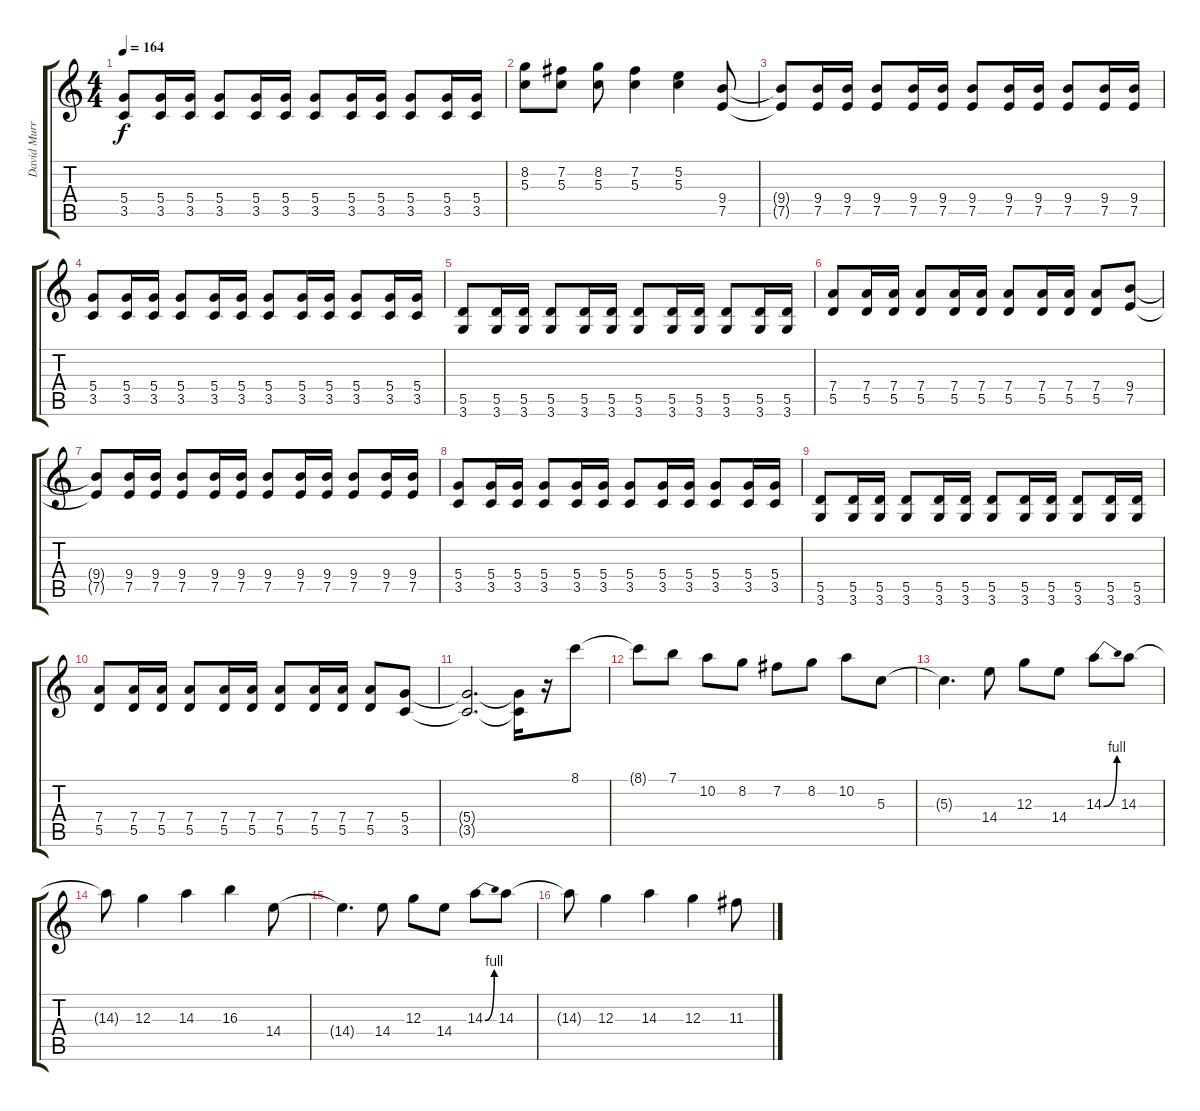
\track ("David Murray (Guitar 2)" "David Murr") {instrument distortionguitar}
\staff {score tabs}
\tuning (E4 B3 G3 D3 A2 E2) {hide}
\ts (4 4)
\tempo 164
\clef g2
\ks c
(5.4 3.5).8{dy f} (5.4 3.5).16 (5.4 3.5).16 (5.4 3.5).8 (5.4 3.5).16 (5.4 3.5).16 (5.4 3.5).8 (5.4 3.5).16 (5.4 3.5).16 (5.4 3.5).8 (5.4 3.5).16 (5.4 3.5).16 |
(8.2 5.3).8 (7.2 5.3).8 (8.2 5.3).8 (7.2 5.3).4 (5.2 5.3).4 (9.4 7.5).8 |
(9.4{t} 7.5{t}).8 (9.4 7.5).16 (9.4 7.5).16 (9.4 7.5).8 (9.4 7.5).16 (9.4 7.5).16 (9.4 7.5).8 (9.4 7.5).16 (9.4 7.5).16 (9.4 7.5).8 (9.4 7.5).16 (9.4 7.5).16 |
(5.4 3.5).8 (5.4 3.5).16 (5.4 3.5).16 (5.4 3.5).8 (5.4 3.5).16 (5.4 3.5).16 (5.4 3.5).8 (5.4 3.5).16 (5.4 3.5).16 (5.4 3.5).8 (5.4 3.5).16 (5.4 3.5).16 |
(5.5 3.6).8 (5.5 3.6).16 (5.5 3.6).16 (5.5 3.6).8 (5.5 3.6).16 (5.5 3.6).16 (5.5 3.6).8 (5.5 3.6).16 (5.5 3.6).16 (5.5 3.6).8 (5.5 3.6).16 (5.5 3.6).16 |
(7.4 5.5).8 (7.4 5.5).16 (7.4 5.5).16 (7.4 5.5).8 (7.4 5.5).16 (7.4 5.5).16 (7.4 5.5).8 (7.4 5.5).16 (7.4 5.5).16 (7.4 5.5).8 (9.4 7.5).8 |
(9.4{t} 7.5{t}).8 (9.4 7.5).16 (9.4 7.5).16 (9.4 7.5).8 (9.4 7.5).16 (9.4 7.5).16 (9.4 7.5).8 (9.4 7.5).16 (9.4 7.5).16 (9.4 7.5).8 (9.4 7.5).16 (9.4 7.5).16 |
(5.4 3.5).8 (5.4 3.5).16 (5.4 3.5).16 (5.4 3.5).8 (5.4 3.5).16 (5.4 3.5).16 (5.4 3.5).8 (5.4 3.5).16 (5.4 3.5).16 (5.4 3.5).8 (5.4 3.5).16 (5.4 3.5).16 |
(5.5 3.6).8 (5.5 3.6).16 (5.5 3.6).16 (5.5 3.6).8 (5.5 3.6).16 (5.5 3.6).16 (5.5 3.6).8 (5.5 3.6).16 (5.5 3.6).16 (5.5 3.6).8 (5.5 3.6).16 (5.5 3.6).16 |
(7.4 5.5).8 (7.4 5.5).16 (7.4 5.5).16 (7.4 5.5).8 (7.4 5.5).16 (7.4 5.5).16 (7.4 5.5).8 (7.4 5.5).16 (7.4 5.5).16 (7.4 5.5).8 (5.4 3.5).8 |
(5.4{t} 3.5{t}).2{d} (5.4{t} 3.5{t}).16 r.16 8.1.8 |
8.1{t}.8 7.1.8 10.2.8 8.2.8 7.2.8 8.2.8 10.2.8 5.3.8 |
5.3{t}.4{d} 14.4.8 12.3.8 14.4.8 14.3{be (bend 0 0 60 4)}.8 14.3.8 |
14.3{t}.8 12.3.4 14.3.4 16.3.4 14.4.8 |
14.4{t}.4{d} 14.4.8 12.3.8 14.4.8 14.3{be (bend 0 0 60 4)}.8 14.3.8 |
14.3{t}.8 12.3.4 14.3.4 12.3.4 11.3.8
